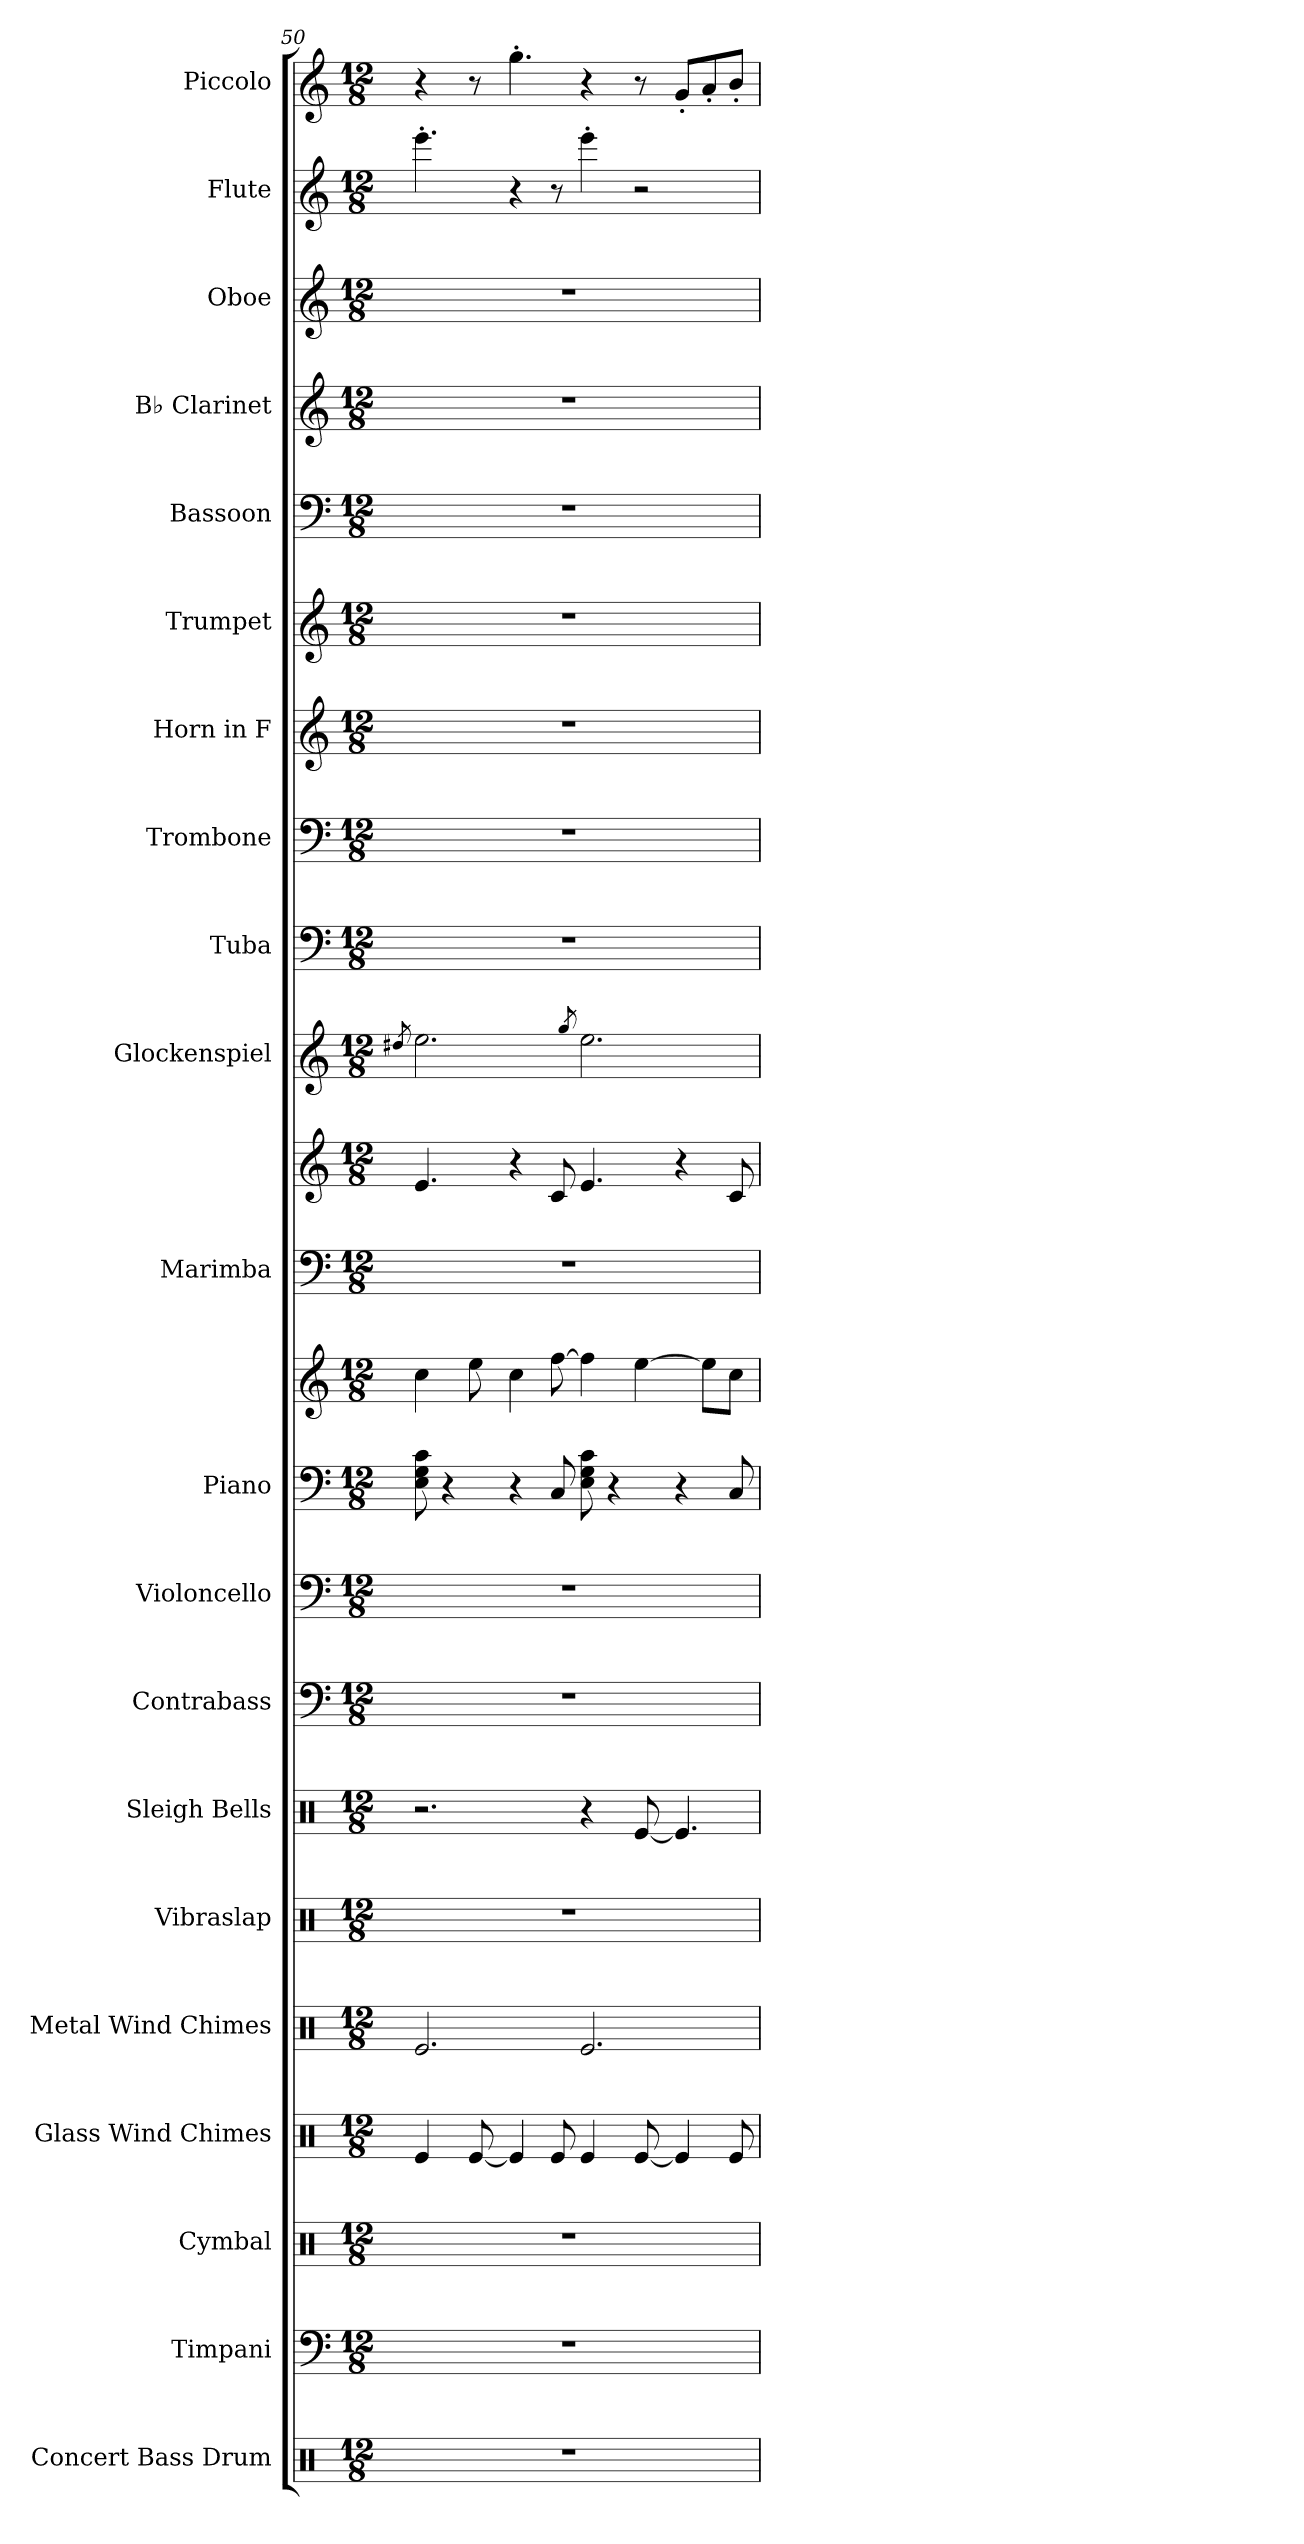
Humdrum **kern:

**kern	**kern	**kern	**kern	**kern	**kern	**kern	**kern	**kern	**kern	**kern	**kern	**kern	**kern	**kern	**kern	**kern	**kern	**kern	**kern	**kern	**kern	**kern
*part21	*part20	*part19	*part18	*part17	*part16	*part15	*part14	*part13	*part12	*part12	*part11	*part11	*part10	*part9	*part8	*part7	*part6	*part5	*part4	*part3	*part2	*part1
*staff23	*staff22	*staff21	*staff20	*staff19	*staff18	*staff17	*staff16	*staff15	*staff14	*staff13	*staff12	*staff11	*staff10	*staff9	*staff8	*staff7	*staff6	*staff5	*staff4	*staff3	*staff2	*staff1
*I"Concert Bass Drum	*I"Timpani	*I"Cymbal	*I"Glass Wind Chimes	*I"Metal Wind Chimes	*I"Vibraslap	*I"Sleigh Bells	*I"Contrabass	*I"Violoncello	*I"Piano	*	*I"Marimba	*	*I"Glockenspiel	*I"Tuba	*I"Trombone	*I"Horn in F	*I"Trumpet	*I"Bassoon	*I"B♭ Clarinet	*I"Oboe	*I"Flute	*I"Piccolo
*I'Con. BD	*I'Timp.	*I'Cym.	*I'Gl. Wn Ch.	*I'Met. Wn Ch.	*I'Vibslp.	*I'Sle. Be.	*I'Cb.	*I'Vc.	*I'Pno.	*	*I'Mrm.	*	*I'Glock.	*I'Tba.	*I'Tbn.	*	*I'Tpt.	*I'Bsn.	*I'B♭ Cl.	*I'Ob.	*I'Fl.	*I'Picc.
*clefX	*clefF4	*clefX	*clefX	*clefX	*clefX	*clefX	*clefF4	*clefF4	*clefF4	*clefG2	*clefF4	*clefG2	*clefG2	*clefF4	*clefF4	*clefG2	*clefG2	*clefF4	*clefG2	*clefG2	*clefG2	*clefG2
*	*	*	*	*	*	*	*ITrd7c12	*	*	*	*	*	*ITrd-14c-24	*	*	*ITrd4c7	*ITrd1c2	*	*ITrd1c2	*	*	*ITrd-7c-12
*k[]	*k[]	*k[]	*k[]	*k[]	*k[]	*k[]	*k[]	*k[]	*k[]	*k[]	*k[]	*k[]	*k[]	*k[]	*k[]	*k[b-]	*k[b-e-]	*k[]	*k[b-e-]	*k[]	*k[]	*k[]
*M12/8	*M12/8	*M12/8	*M12/8	*M12/8	*M12/8	*M12/8	*M12/8	*M12/8	*M12/8	*M12/8	*M12/8	*M12/8	*M12/8	*M12/8	*M12/8	*M12/8	*M12/8	*M12/8	*M12/8	*M12/8	*M12/8	*M12/8
=50	=50	=50	=50	=50	=50	=50	=50	=50	=50	=50	=50	=50	=50	=50	=50	=50	=50	=50	=50	=50	=50	=50
.	.	.	.	.	.	.	.	.	.	.	.	.	8qdddd#X/	.	.	.	.	.	.	.	.	.
1.r	1.r	1.r	4Re/	2.Re/	1.r	2.r	1.r	1.r	8E\ 8G\ 8c\	4cc\	1.r	4.e/	2.eeee\	1.r	1.r	1.r	1.r	1.r	1.r	1.r	4.eee'\	4r
.	.	.	.	.	.	.	.	.	4r	.	.	.	.	.	.	.	.	.	.	.	.	.
.	.	.	[8Re/	.	.	.	.	.	.	8ee\	.	.	.	.	.	.	.	.	.	.	.	8r
.	.	.	4Re/]	.	.	.	.	.	4r	4cc\	.	4r	.	.	.	.	.	.	.	.	4r	4.ggg'\
.	.	.	8Re/	.	.	.	.	.	8C/	[8ff\	.	8c/	.	.	.	.	.	.	.	.	8r	.
.	.	.	.	.	.	.	.	.	.	.	.	.	8qgggg/	.	.	.	.	.	.	.	.	.
.	.	.	4Re/	2.Re/	.	4r	.	.	8E\ 8G\ 8c\	4ff\]	.	4.e/	2.eeee\	.	.	.	.	.	.	.	4eee'\	4r
.	.	.	.	.	.	.	.	.	4r	.	.	.	.	.	.	.	.	.	.	.	.	.
.	.	.	[8Re/	.	.	[8Re/	.	.	.	[4ee\	.	.	.	.	.	.	.	.	.	.	2r	8r
.	.	.	4Re/]	.	.	4.Re/]	.	.	4r	.	.	4r	.	.	.	.	.	.	.	.	.	8gg'/L
.	.	.	.	.	.	.	.	.	.	8ee\L]	.	.	.	.	.	.	.	.	.	.	.	8aa'/
.	.	.	8Re/	.	.	.	.	.	8C/	8cc\J	.	8c/	.	.	.	.	.	.	.	.	.	8bb'/J
=	=	=	=	=	=	=	=	=	=	=	=	=	=	=	=	=	=	=	=	=	=	=
*-	*-	*-	*-	*-	*-	*-	*-	*-	*-	*-	*-	*-	*-	*-	*-	*-	*-	*-	*-	*-	*-	*-
